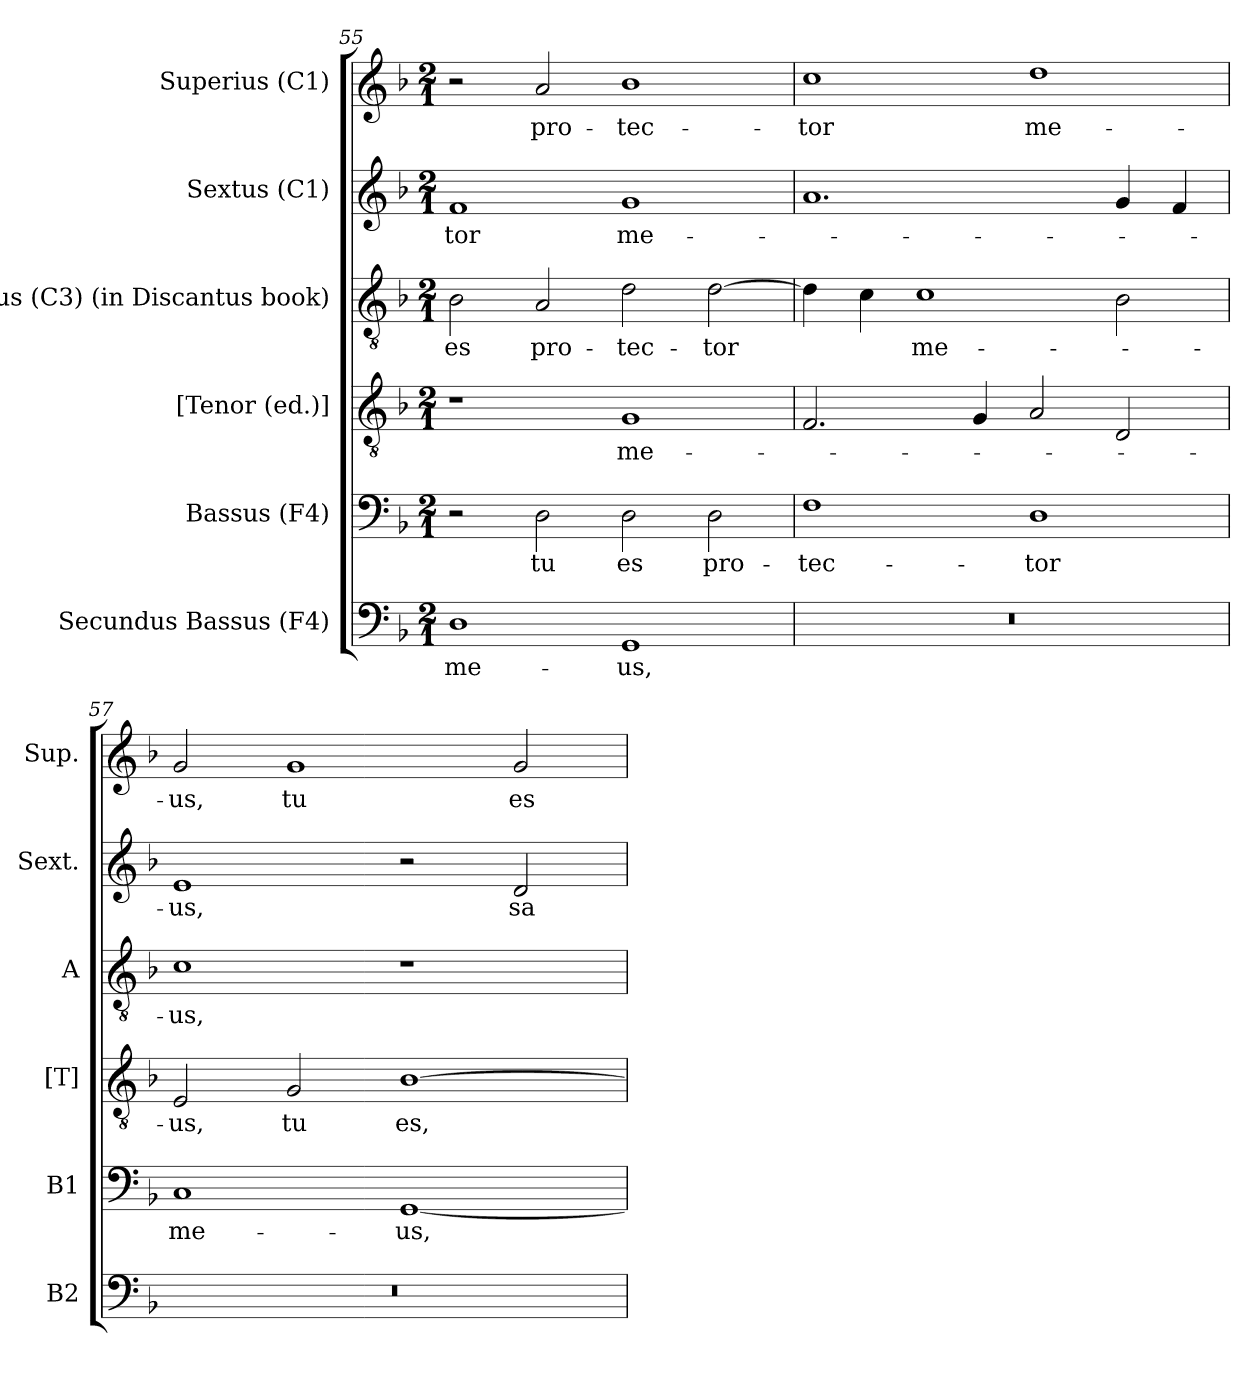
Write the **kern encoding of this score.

**kern	**text	**kern	**text	**kern	**text	**kern	**text	**kern	**text	**kern	**text
*part6	*part6	*part5	*part5	*part4	*part4	*part3	*part3	*part2	*part2	*part1	*part1
*staff6	*staff6	*staff5	*staff5	*staff4	*staff4	*staff3	*staff3	*staff2	*staff2	*staff1	*staff1
*I"Secundus Bassus (F4)	*	*I"Bassus (F4)	*	*I"[Tenor (ed.)]	*	*I"Altus (C3) (in Discantus book)	*	*I"Sextus (C1)	*	*I"Superius (C1)	*
*I'B2	*	*I'B1	*	*I'[T]	*	*I'A	*	*I'Sext.	*	*I'Sup.	*
*clefF4	*	*clefF4	*	*clefGv2	*	*clefGv2	*	*clefG2	*	*clefG2	*
*	*	*	*	*ITrd7c12	*	*	*	*	*	*	*
*k[b-]	*	*k[b-]	*	*k[b-]	*	*k[b-]	*	*k[b-]	*	*k[b-]	*
*F:	*	*F:	*	*F:	*	*F:	*	*F:	*	*F:	*
*M2/1	*	*M2/1	*	*M2/1	*	*M2/1	*	*M2/1	*	*M2/1	*
=55	=55	=55	=55	=55	=55	=55	=55	=55	=55	=55	=55
!	!LO:LY:b:color=#000000	!	!	!	!	!	!	!	!	!	!
!	!	!	!	!	!	!	!LO:LY:b:color=#000000	!	!	!	!
!	!	!	!	!	!	!	!	!	!LO:LY:b:color=#000000	!	!
1Di	me-	2r	.	1r	.	2B-i\	es	1fi	-tor	2r	.
!	!	!	!LO:LY:b:color=#000000	!	!	!	!	!	!	!	!
!	!	!	!	!	!	!	!LO:LY:b:color=#000000	!	!	!	!
!	!	!	!	!	!	!	!	!	!	!	!LO:LY:b:color=#000000
.	.	2Di\	tu	.	.	2Ai/	pro-	.	.	2ai/	pro-
!	!LO:LY:b:color=#000000	!	!	!	!	!	!	!	!	!	!
!	!	!	!LO:LY:b:color=#000000	!	!	!	!	!	!	!	!
!	!	!	!	!	!LO:LY:b:color=#000000	!	!	!	!	!	!
!	!	!	!	!	!	!	!LO:LY:b:color=#000000	!	!	!	!
!	!	!	!	!	!	!	!	!	!LO:LY:b:color=#000000	!	!
!	!	!	!	!	!	!	!	!	!	!	!LO:LY:b:color=#000000
1GGi	-us,	2Di\	es	1GGi	me-	2di\	-tec-	1gi	me-	1b-i	-tec-
!	!	!	!LO:LY:b:color=#000000	!	!	!	!	!	!	!	!
!	!	!	!	!	!	!	!LO:LY:b:color=#000000	!	!	!	!
.	.	2Di\	pro-	.	.	[2di\	-tor	.	.	.	.
!!LO:PB:g=z
=56	=56	=56	=56	=56	=56	=56	=56	=56	=56	=56	=56
!LO:N:vis=1	!	!	!	!	!	!	!	!	!	!	!
!	!	!	!LO:LY:b:color=#000000	!	!	!	!	!	!	!	!
!	!	!	!	!	!	!	!	!	!	!	!LO:LY:b:color=#000000
0r	.	1Fi	-tec-	2.FFi/	.	4di\]	.	1.ai	.	1cci	-tor
.	.	.	.	.	.	4ci\	.	.	.	.	.
!	!	!	!	!	!	!	!LO:LY:b:color=#000000	!	!	!	!
.	.	.	.	.	.	1ci	me-	.	.	.	.
.	.	.	.	4GGi/	.	.	.	.	.	.	.
!	!	!	!LO:LY:b:color=#000000	!	!	!	!	!	!	!	!
!	!	!	!	!	!	!	!	!	!	!	!LO:LY:b:color=#000000
.	.	1Di	-tor	2AAi/	.	.	.	.	.	1ddi	me-
.	.	.	.	2DDi/	.	2B-i\	.	4gi/	.	.	.
.	.	.	.	.	.	.	.	4fi/	.	.	.
=57	=57	=57	=57	=57	=57	=57	=57	=57	=57	=57	=57
!LO:N:vis=1	!	!	!	!	!	!	!	!	!	!	!
!	!	!	!LO:LY:b:color=#000000	!	!	!	!	!	!	!	!
!	!	!	!	!	!LO:LY:b:color=#000000	!	!	!	!	!	!
!	!	!	!	!	!	!	!LO:LY:b:color=#000000	!	!	!	!
!	!	!	!	!	!	!	!	!	!LO:LY:b:color=#000000	!	!
!	!	!	!	!	!	!	!	!	!	!	!LO:LY:b:color=#000000
0r	.	1Ci	me-	2EEi/	-us,	1ci	-us,	1ei	-us,	2gi/	-us,
!	!	!	!	!	!LO:LY:b:color=#000000	!	!	!	!	!	!
!	!	!	!	!	!	!	!	!	!	!	!LO:LY:b:color=#000000
.	.	.	.	2GGi/	tu	.	.	.	.	1gi	tu
!	!	!	!LO:LY:b:color=#000000	!	!	!	!	!	!	!	!
!	!	!	!	!	!LO:LY:b:color=#000000	!	!	!	!	!	!
.	.	[1GGi	-us,	[1BB-i	es,	1r	.	2r	.	.	.
!	!	!	!	!	!	!	!	!	!LO:LY:b:color=#000000	!	!
!	!	!	!	!	!	!	!	!	!	!	!LO:LY:b:color=#000000
.	.	.	.	.	.	.	.	2di/	sa-	2gi/	es
=	=	=	=	=	=	=	=	=	=	=	=
*-	*-	*-	*-	*-	*-	*-	*-	*-	*-	*-	*-
